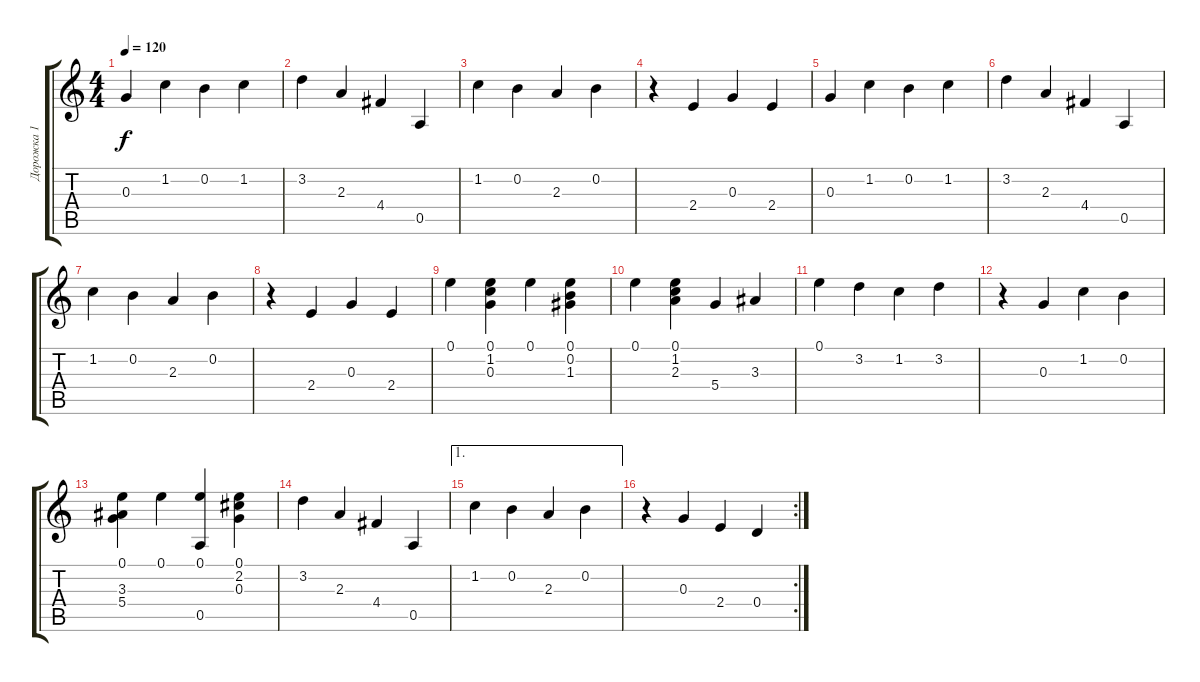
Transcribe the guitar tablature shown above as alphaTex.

\track ("Дорожка 1" "Дорожка 1") {instrument acousticguitarnylon}
\staff {score tabs}
\tuning (E4 B3 G3 D3 A2 E2) {hide}
\ts (4 4)
\tempo 120
\clef g2
\ks c
0.3.4{dy f instrument acousticguitarnylon} 1.2.4 0.2.4 1.2.4 |
3.2.4 2.3.4 4.4.4 0.5.4 |
1.2.4 0.2.4 2.3.4 0.2.4 |
r.4 2.4.4 0.3.4 2.4.4 |
0.3.4 1.2.4 0.2.4 1.2.4 |
3.2.4 2.3.4 4.4.4 0.5.4 |
1.2.4 0.2.4 2.3.4 0.2.4 |
r.4 2.4.4 0.3.4 2.4.4 |
0.1.4 (0.1 1.2 0.3).4 0.1.4 (0.1 0.2 1.3).4 |
0.1.4 (0.1 1.2 2.3).4 5.4.4 3.3.4 |
0.1.4 3.2.4 1.2.4 3.2.4 |
r.4 0.3.4 1.2.4 0.2.4 |
(0.1 3.3 5.4).4 0.1.4 (0.1 0.5).4 (0.1 2.2 0.3).4 |
3.2.4 2.3.4 4.4.4 0.5.4 |
\ae 1
1.2.4 0.2.4 2.3.4 0.2.4 |
\rc 2
r.4 0.3.4 2.4.4 0.4.4
